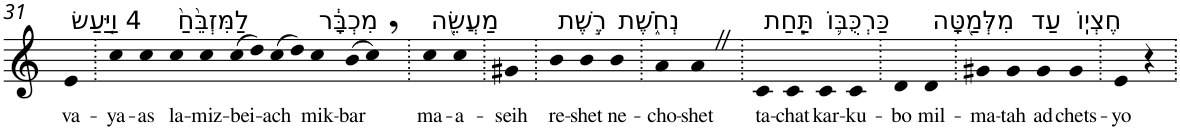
**kern	**text
*part1	*part1
*staff1	*staff1
*I"Piano	*
*I'Pno	*
!!LO:PB:g=z
*clefG2	*
*k[]	*
=31	=31
!LO:TX:a:t=4 וַיַּ֤עַשׂ	!
!	!LO:LY:b
4e	va-
=32.	=32.
!	!LO:LY:b
4cc	-ya-
!	!LO:LY:b
4cc	-as
!LO:TX:a:t=לַמִּזְבֵּ֙חַ֙	!
!	!LO:LY:b
4cc	la-
!	!LO:LY:b
4cc	-miz-
!	!LO:LY:b
(8cc	-bei-
8dd)	.
!	!LO:LY:b
(8cc	-ach
8dd)	.
!LO:TX:a:t=מִכְבָּ֔ר	!
!	!LO:LY:b
4cc	mik-
!	!LO:LY:b
(8b	-bar
8cc,)	.
=33.	=33.
!LO:TX:a:t=מַעֲשֵׂ֖ה	!
!	!LO:LY:b
4cc	ma-
!	!LO:LY:b
4cc	-a-
=34.	=34.
!	!LO:LY:b
4g#X	-seih
=35.	=35.
!LO:TX:a:t=רֶ֣שֶׁת	!
!	!LO:LY:b
4b	re-
!	!LO:LY:b
4b	-shet
!LO:TX:a:t=נְחֹ֑שֶׁת	!
!	!LO:LY:b
4b	ne-
=36.	=36.
!	!LO:LY:b
4a	-cho-
!	!LO:LY:b
4aZ	-shet
=37.	=37.
!LO:TX:a:t=תַּ֧חַת	!
!	!LO:LY:b
4c	ta-
!	!LO:LY:b
4c	-chat
!LO:TX:a:t=כַּרְכֻּבּ֛וֹ	!
!	!LO:LY:b
4c	kar-
!	!LO:LY:b
4c	-ku-
=38.	=38.
!	!LO:LY:b
4d	-bo
!LO:TX:a:t=מִלְּמַ֖טָּה	!
!	!LO:LY:b
4d	mil-
=39.	=39.
!	!LO:LY:b
4g#X	-ma-
!	!LO:LY:b
4g#	-tah
!LO:TX:a:t=עַד	!
!	!LO:LY:b
4g#	ad
!LO:TX:a:t=חֶצְיֽוֹ	!
!	!LO:LY:b
4g#	chets-
=40.	=40.
!	!LO:LY:b
4e	-yo
4r	.
=.	=.
*-	*-
